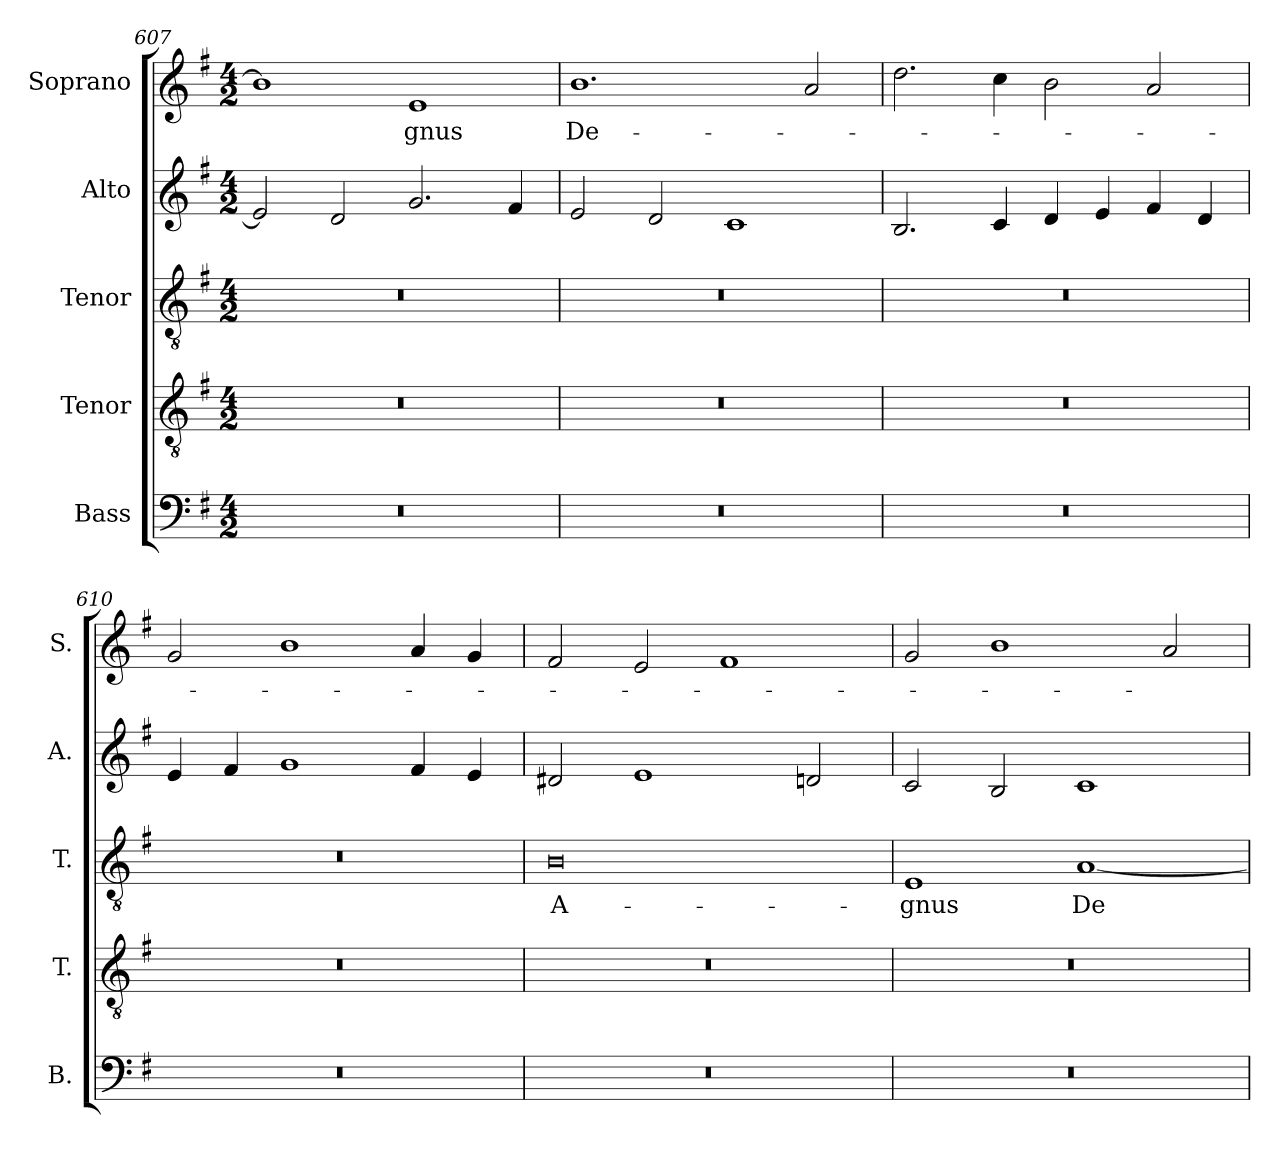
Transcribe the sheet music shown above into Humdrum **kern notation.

**kern	**kern	**kern	**text	**kern	**kern	**text
*part5	*part4	*part3	*part3	*part2	*part1	*part1
*staff5	*staff4	*staff3	*staff3	*staff2	*staff1	*staff1
*I"Bass	*I"Tenor	*I"Tenor	*	*I"Alto	*I"Soprano	*
*I'B.	*I'T.	*I'T.	*	*I'A.	*I'S.	*
*clefF4	*clefGv2	*clefGv2	*	*clefG2	*clefG2	*
*	*ITrd7c12	*ITrd7c12	*	*	*	*
*k[f#]	*k[f#]	*k[f#]	*	*k[f#]	*k[f#]	*
*G:	*G:	*G:	*	*G:	*G:	*
*M4/2	*M4/2	*M4/2	*	*M4/2	*M4/2	*
=607	=607	=607	=607	=607	=607	=607
!LO:N:vis=1	!LO:N:vis=1	!LO:N:vis=1	!	!	!	!
0r	0r	0r	.	2ei/]	1bi]	.
.	.	.	.	2di/	.	.
!	!	!	!	!	!	!LO:LY:b:color=#000000
.	.	.	.	2.gi/	1ei	-gnus
.	.	.	.	4f#i/	.	.
=608	=608	=608	=608	=608	=608	=608
!LO:N:vis=1	!LO:N:vis=1	!LO:N:vis=1	!	!	!	!
!	!	!	!	!	!	!LO:LY:b:color=#000000
0r	0r	0r	.	2ei/	1.bi	De-
.	.	.	.	2di/	.	.
.	.	.	.	1ci	.	.
.	.	.	.	.	2ai/	.
=609	=609	=609	=609	=609	=609	=609
!LO:N:vis=1	!LO:N:vis=1	!LO:N:vis=1	!	!	!	!
0r	0r	0r	.	2.Bi/	2.ddi\	.
.	.	.	.	4ci/	4cci\	.
.	.	.	.	4di/	2bi\	.
.	.	.	.	4ei/	.	.
.	.	.	.	4f#i/	2ai/	.
.	.	.	.	4di/	.	.
=610	=610	=610	=610	=610	=610	=610
!LO:N:vis=1	!LO:N:vis=1	!LO:N:vis=1	!	!	!	!
0r	0r	0r	.	4ei/	2gi/	.
.	.	.	.	4f#i/	.	.
.	.	.	.	1gi	1bi	.
.	.	.	.	4f#i/	4ai/	.
.	.	.	.	4ei/	4gi/	.
=611	=611	=611	=611	=611	=611	=611
!LO:N:vis=1	!LO:N:vis=1	!	!	!	!	!
!	!	!	!LO:LY:b:color=#000000	!	!	!
0r	0r	0BBi	A-	2d#Xi/	2f#i/	.
.	.	.	.	1ei	2ei/	.
.	.	.	.	.	1f#i	.
.	.	.	.	2dni/	.	.
=612	=612	=612	=612	=612	=612	=612
!LO:N:vis=1	!LO:N:vis=1	!	!	!	!	!
!	!	!	!LO:LY:b:color=#000000	!	!	!
0r	0r	1EEi	-gnus	2ci/	2gi/	.
.	.	.	.	2Bi/	1bi	.
!	!	!	!LO:LY:b:color=#000000	!	!	!
.	.	[1AAi	De-	1ci	.	.
.	.	.	.	.	2ai/	.
=	=	=	=	=	=	=
*-	*-	*-	*-	*-	*-	*-
